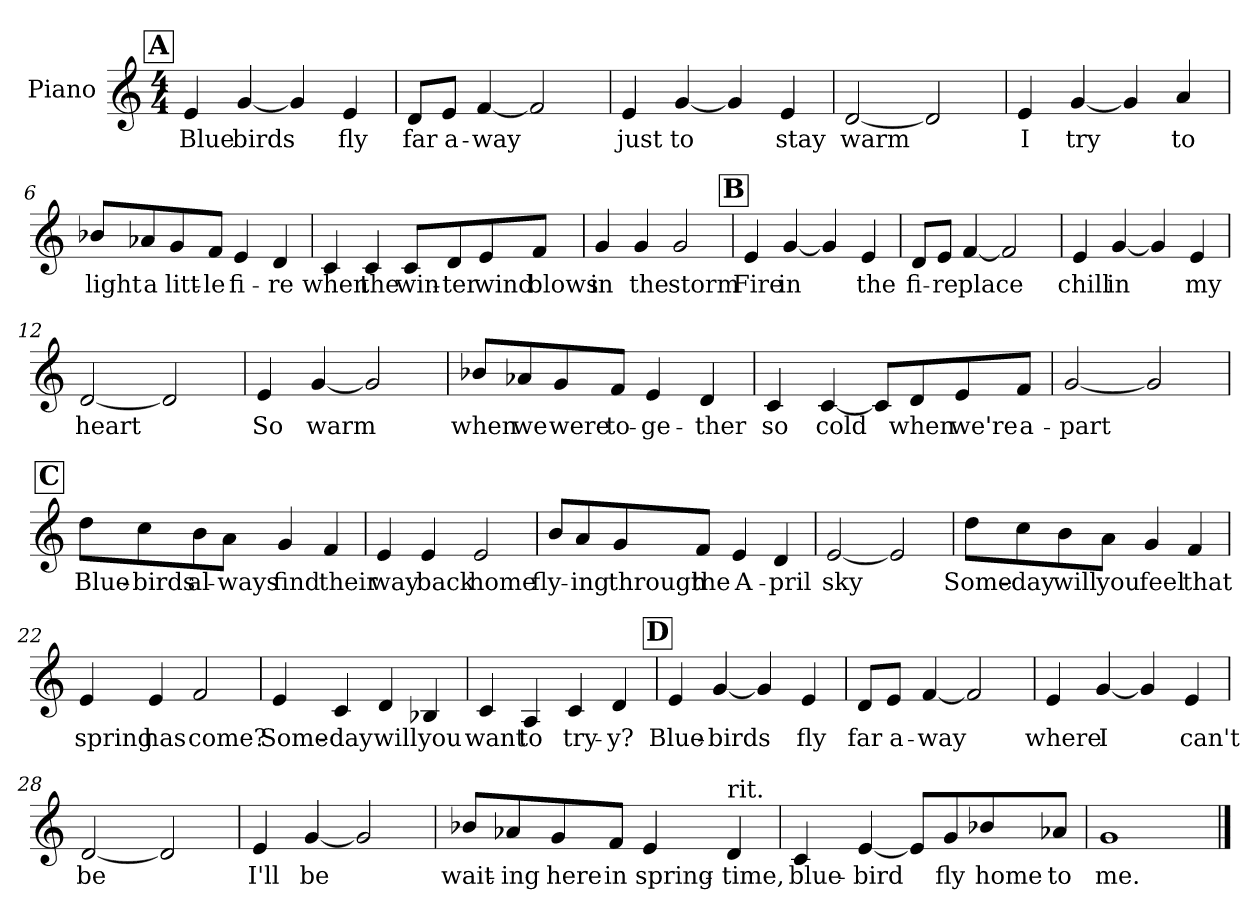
**kern	**text	**text
*part1	*part1	*part1
*staff1	*staff1	*staff1
*I"Piano	*	*
*I'Pno	*	*
*clefG2	*	*
*k[]	*	*
*C:	*	*
*M4/4	*	*
!!LO:REH:place=s1:a:t=A
=1	=1	=1
4e/	Blue	.
[4g/	birds	.
4g/]	.	.
4e/	fly	.
=2	=2	=2
8d/L	far	.
8e/J	a-	.
[4f/	-way	.
2f/]	.	.
=3	=3	=3
4e/	just	.
[4g/	to	.
4g/]	.	.
4e/	stay	.
=4	=4	=4
[2d/	warm	.
2d/]	.	.
!!LO:LB:g=z
=5	=5	=5
4e/	I	.
[4g/	try	.
4g/]	.	.
4a/	to	.
=6	=6	=6
8b-X/L	light	.
8a-X/	a	.
8g/	litt-	.
8f/J	-le	.
4e/	fi-	.
4d/	-re	.
=7	=7	=7
4c/	when	.
4c/	the	.
8c/L	win-	.
8d/	-ter	.
8e/	wind	.
8f/J	blows	.
=8	=8	=8
4g/	in	.
4g/	the	.
2g/	storm	.
!!LO:LB:g=z
!!LO:REH:place=s1:a:t=B
=9	=9	=9
4e/	Fire	.
[4g/	in	.
4g/]	.	.
4e/	the	.
=10	=10	=10
8d/L	fi-	.
8e/J	-re	.
[4f/	place	.
2f/]	.	.
=11	=11	=11
4e/	chill	.
[4g/	in	.
4g/]	.	.
4e/	my	.
=12	=12	=12
[2d/	heart	.
2d/]	.	.
!!LO:LB:g=z
=13	=13	=13
4e/	So	.
[4g/	warm	.
2g/]	.	.
=14	=14	=14
8b-X/L	when	.
8a-X/	we	.
8g/	were	.
8f/J	to-	.
4e/	-ge-	.
4d/	-ther	.
=15	=15	=15
4c/	so	.
[4c/	cold	.
8c/L]	.	.
8d/	when	.
8e/	we're	.
8f/J	a-	.
=16	=16	=16
[2g/	-part	.
2g/]	.	.
!!LO:LB:g=z
!!LO:REH:place=s1:a:t=C
=17	=17	=17
8dd\L	Blue-	.
8cc\	-birds	.
8b\	al-	.
8a\J	-ways	.
4g/	find	.
4f/	their	.
=18	=18	=18
4e/	way	.
4e/	back	.
2e/	home	.
=19	=19	=19
8b/L	fly-	.
8a/	-ing	.
8g/	through	.
8f/J	the	.
4e/	A-	.
4d/	-pril	.
=20	=20	=20
[2e/	sky	.
2e/]	.	.
!!LO:LB:g=z
=21	=21	=21
8dd\L	Some-	.
8cc\	-day	.
8b\	will	.
8a\J	you	.
4g/	feel	.
4f/	that	.
=22	=22	=22
4e/	spring	.
4e/	has	.
2f/	come?	.
=23	=23	=23
4e/	Some-	.
4c/	-day	.
4d/	will	.
4B-X/	you	.
=24	=24	=24
4c/	want	.
4A/	to	.
4c/	try-	.
4d/	-y?	.
!!LO:LB:g=z
!!LO:REH:place=s1:a:t=D
=25	=25	=25
4e/	Blue-	.
[4g/	-birds	.
4g/]	.	.
4e/	fly	.
=26	=26	=26
8d/L	far	.
8e/J	a-	.
[4f/	-way	.
2f/]	.	.
=27	=27	=27
4e/	where	.
[4g/	I	.
4g/]	.	.
4e/	can't	.
=28	=28	=28
[2d/	be	.
2d/]	.	.
!!LO:LB:g=z
=29	=29	=29
4e/	I'll	.
[4g/	be	.
2g/]	.	.
=30	=30	=30
8b-X/L	wait-	.
8a-X/	-ing	.
8g/	here	.
8f/J	in	.
4e/	spring-	.
!LO:TX:a:t=rit.	!	!
4d/	-time,	.
=31	=31	=31
4c/	blue-	.
[4e/	-bird	.
8e/L]	.	.
8g/	fly	.
8b-X/	home	.
8a-X/J	to	.
=32	=32	=32
1g	me.	.
==	==	==
*-	*-	*-
